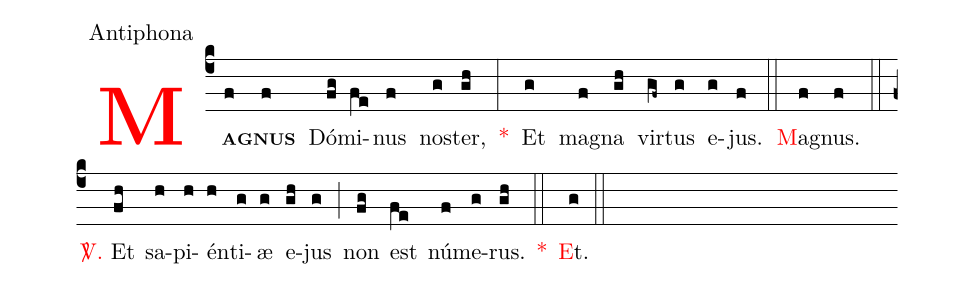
office-part: Antiphona;
%%
<v>\bf\textcolor{red}{M}</v><v>\bf\scriptsize{A}</v>(c4f)<v>\bf\scriptsize{GNUS}</v>(f) Dó(fg)mi(fe)nus(f) nos(g)ter,(gh) <v>\frot{*}</v>(:)
Et(g) mag(f)na(gh) vir(gf~)tus(g) e(g)jus.(f) (::) <v>\frot{M}</v>a(f)gnus.(f) (::)
<v>\frot{\Vbar.}</v> Et(fh) sa(h)pi(h)én(h)ti(g)æ(g) e(gh)jus(g) (;) non(fg) est(fe) nú(f)me(g)rus.(gh) <v>\frot{*}</v>(::) <v>\frot{E}</v>t.(g) (::)
